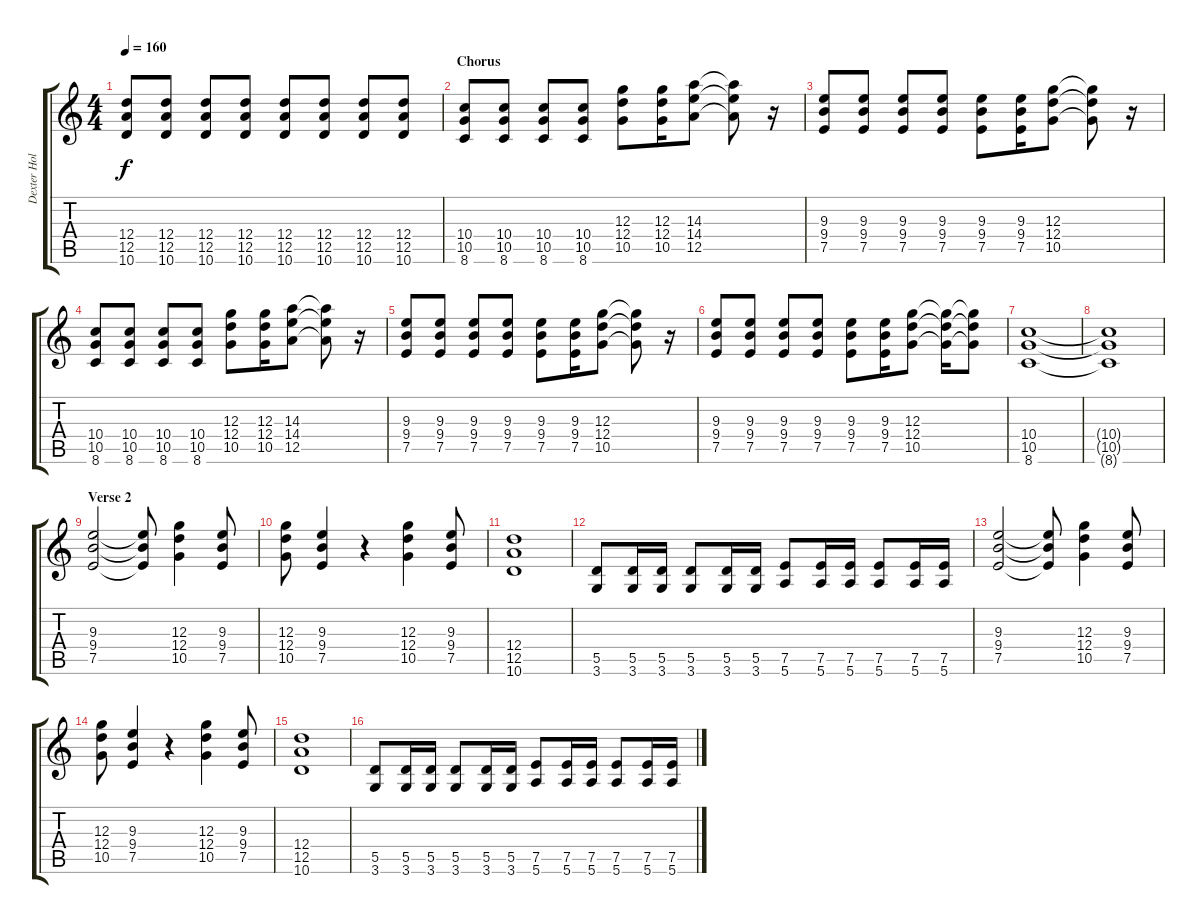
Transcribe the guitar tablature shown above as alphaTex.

\track ("Dexter Holland" "Dexter Hol") {instrument distortionguitar}
\staff {score tabs}
\tuning (E4 B3 G3 D3 A2 E2) {hide}
\ts (4 4)
\tempo 160
\clef g2
\ks c
(12.4 12.5 10.6).8{dy f} (12.4 12.5 10.6).8 (12.4 12.5 10.6).8 (12.4 12.5 10.6).8 (12.4 12.5 10.6).8 (12.4 12.5 10.6).8 (12.4 12.5 10.6).8 (12.4 12.5 10.6).8 |
\section ("" "Chorus")
(10.4 10.5 8.6).8 (10.4 10.5 8.6).8 (10.4 10.5 8.6).8 (10.4 10.5 8.6).8 (12.3 12.4 10.5).8 (12.3 12.4 10.5).16 (14.3 14.4 12.5).8 (14.3{t} 14.4{t} 12.5{t}).8 r.16 |
(9.3 9.4 7.5).8 (9.3 9.4 7.5).8 (9.3 9.4 7.5).8 (9.3 9.4 7.5).8 (9.3 9.4 7.5).8 (9.3 9.4 7.5).16 (12.3 12.4 10.5).8 (12.3{t} 12.4{t} 10.5{t}).8 r.16 |
(10.4 10.5 8.6).8 (10.4 10.5 8.6).8 (10.4 10.5 8.6).8 (10.4 10.5 8.6).8 (12.3 12.4 10.5).8 (12.3 12.4 10.5).16 (14.3 14.4 12.5).8 (14.3{t} 14.4{t} 12.5{t}).8 r.16 |
(9.3 9.4 7.5).8 (9.3 9.4 7.5).8 (9.3 9.4 7.5).8 (9.3 9.4 7.5).8 (9.3 9.4 7.5).8 (9.3 9.4 7.5).16 (12.3 12.4 10.5).8 (12.3{t} 12.4{t} 10.5{t}).8 r.16 |
(9.3 9.4 7.5).8 (9.3 9.4 7.5).8 (9.3 9.4 7.5).8 (9.3 9.4 7.5).8 (9.3 9.4 7.5).8 (9.3 9.4 7.5).16 (12.3 12.4 10.5).8 (12.3{t} 12.4{t} 10.5{t}).16 (12.3{t} 12.4{t} 10.5{t}).8 |
(10.4 10.5 8.6).1 |
(10.4{t} 10.5{t} 8.6{t}).1 |
\section ("" "Verse 2")
(9.3 9.4 7.5).2 (9.3{t} 9.4{t} 7.5{t}).8 (12.3 12.4 10.5).4 (9.3 9.4 7.5).8 |
(12.3 12.4 10.5).8 (9.3 9.4 7.5).4 r.4 (12.3 12.4 10.5).4 (9.3 9.4 7.5).8 |
(12.4 12.5 10.6).1 |
(5.5 3.6).8 (5.5 3.6).16 (5.5 3.6).16 (5.5 3.6).8 (5.5 3.6).16 (5.5 3.6).16 (7.5 5.6).8 (7.5 5.6).16 (7.5 5.6).16 (7.5 5.6).8 (7.5 5.6).16 (7.5 5.6).16 |
(9.3 9.4 7.5).2 (9.3{t} 9.4{t} 7.5{t}).8 (12.3 12.4 10.5).4 (9.3 9.4 7.5).8 |
(12.3 12.4 10.5).8 (9.3 9.4 7.5).4 r.4 (12.3 12.4 10.5).4 (9.3 9.4 7.5).8 |
(12.4 12.5 10.6).1 |
(5.5 3.6).8 (5.5 3.6).16 (5.5 3.6).16 (5.5 3.6).8 (5.5 3.6).16 (5.5 3.6).16 (7.5 5.6).8 (7.5 5.6).16 (7.5 5.6).16 (7.5 5.6).8 (7.5 5.6).16 (7.5 5.6).16
